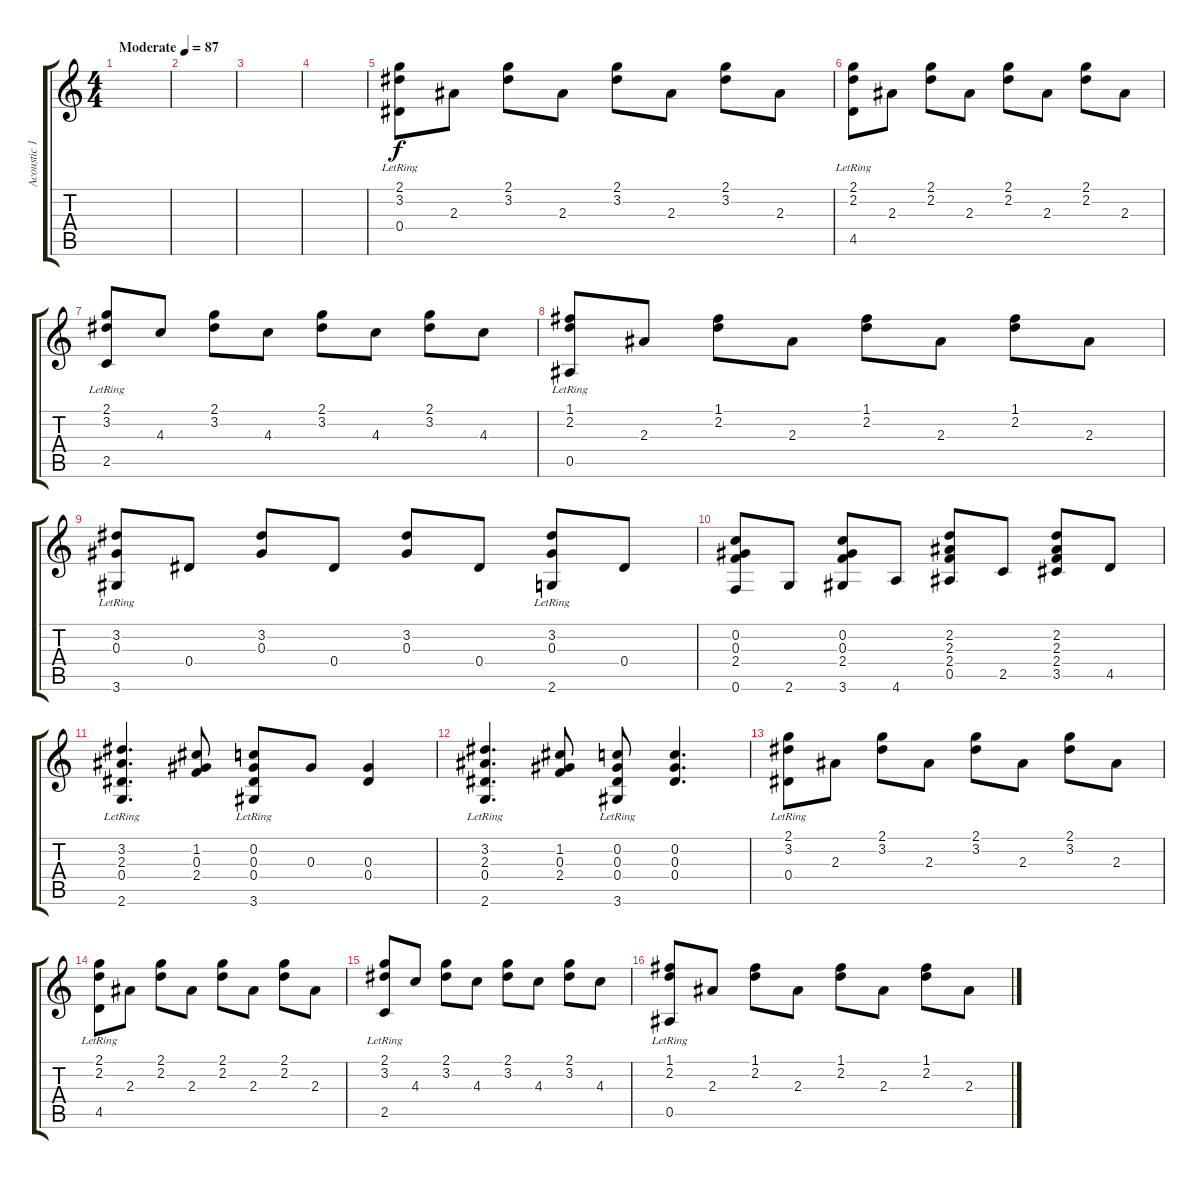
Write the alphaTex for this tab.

\track ("Acoustic 1" "Acoustic 1") {instrument acousticguitarsteel}
\staff {score tabs}
\tuning (F4 C4 Ab3 Eb3 Bb2 F2) {hide}
\ts (4 4)
\tempo (87 "Moderate")
\clef g2
\ks c
|
|
|
|
(2.1 3.2 0.4{lr}).8 2.3.8 (2.1 3.2).8 2.3.8 (2.1 3.2).8 2.3.8 (2.1 3.2).8 2.3.8 |
(2.1 2.2 4.5{lr}).8 2.3.8 (2.1 2.2).8 2.3.8 (2.1 2.2).8 2.3.8 (2.1 2.2).8 2.3.8 |
(2.1 3.2 2.5{lr}).8 4.3.8 (2.1 3.2).8 4.3.8 (2.1 3.2).8 4.3.8 (2.1 3.2).8 4.3.8 |
(1.1 2.2 0.5{lr}).8 2.3.8 (1.1 2.2).8 2.3.8 (1.1 2.2).8 2.3.8 (1.1 2.2).8 2.3.8 |
(3.2 0.3 3.6{lr}).8 0.4.8 (3.2 0.3).8 0.4.8 (3.2 0.3).8 0.4.8 (3.2 0.3 2.6{lr}).8 0.4.8 |
(0.2 0.3 2.4 0.6).8 2.6.8 (0.2 0.3 2.4 3.6).8 4.6.8 (2.2 2.3 2.4 0.5).8 2.5.8 (2.2 2.3 2.4 3.5).8 4.5.8 |
(3.2 2.3 0.4 2.6{lr}).4{d} (1.2 0.3 2.4).8 (0.2 0.3 0.4 3.6{lr}).8 0.3.8 (0.3 0.4).4 |
(3.2 2.3 0.4 2.6{lr}).4{d} (1.2 0.3 2.4).8 (0.2 0.3 0.4 3.6{lr}).8 (0.2 0.3 0.4).4{d} |
(2.1 3.2 0.4{lr}).8 2.3.8 (2.1 3.2).8 2.3.8 (2.1 3.2).8 2.3.8 (2.1 3.2).8 2.3.8 |
(2.1 2.2 4.5{lr}).8 2.3.8 (2.1 2.2).8 2.3.8 (2.1 2.2).8 2.3.8 (2.1 2.2).8 2.3.8 |
(2.1 3.2 2.5{lr}).8 4.3.8 (2.1 3.2).8 4.3.8 (2.1 3.2).8 4.3.8 (2.1 3.2).8 4.3.8 |
(1.1 2.2 0.5{lr}).8 2.3.8 (1.1 2.2).8 2.3.8 (1.1 2.2).8 2.3.8 (1.1 2.2).8 2.3.8
